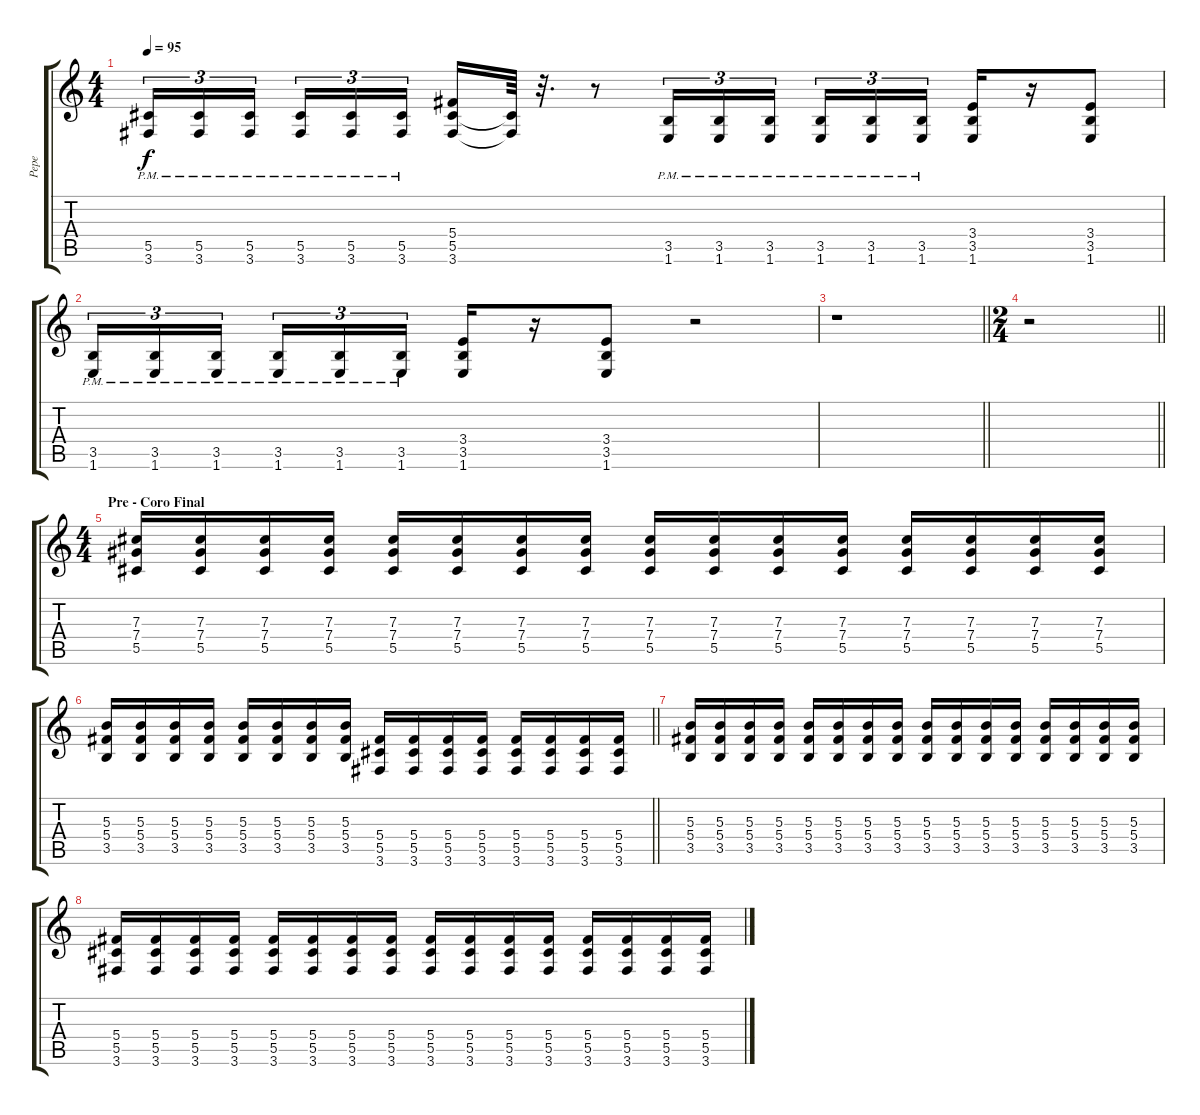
\track ("Pepe" "Pepe") {instrument distortionguitar}
\staff {score tabs}
\tuning (Eb4 Bb3 Gb3 Db3 Ab2 Eb2) {hide}
\ts (4 4)
\tempo 95
\clef g2
\ks c
(5.5{pm} 3.6{pm}).16{tu (3 2) dy f} (5.5{pm} 3.6{pm}).16{tu (3 2)} (5.5{pm} 3.6{pm}).16{tu (3 2)} (5.5{pm} 3.6{pm}).16{tu (3 2)} (5.5{pm} 3.6{pm}).16{tu (3 2)} (5.5{pm} 3.6{pm}).16{tu (3 2)} (5.4 5.5 3.6).16 (5.5{t} 3.6{t}).64 r.32{d} r.8 (3.5{pm} 1.6{pm}).16{tu (3 2)} (3.5{pm} 1.6{pm}).16{tu (3 2)} (3.5{pm} 1.6{pm}).16{tu (3 2)} (3.5{pm} 1.6{pm}).16{tu (3 2)} (3.5{pm} 1.6{pm}).16{tu (3 2)} (3.5{pm} 1.6{pm}).16{tu (3 2)} (3.4 3.5 1.6).16 r.16 (3.4 3.5 1.6).8 |
(3.5{pm} 1.6{pm}).16{tu (3 2)} (3.5{pm} 1.6{pm}).16{tu (3 2)} (3.5{pm} 1.6{pm}).16{tu (3 2)} (3.5{pm} 1.6{pm}).16{tu (3 2)} (3.5{pm} 1.6{pm}).16{tu (3 2)} (3.5{pm} 1.6{pm}).16{tu (3 2)} (3.4 3.5 1.6).16 r.16 (3.4 3.5 1.6).8 r.2 |
\barLineRight lightlight
r.1 |
\ts (2 4)
\barLineRight lightlight
r.2 |
\ts (4 4)
\section ("" "Pre - Coro Final")
(7.3 7.4 5.5).16{volume 12} (7.3 7.4 5.5).16 (7.3 7.4 5.5).16 (7.3 7.4 5.5).16 (7.3 7.4 5.5).16 (7.3 7.4 5.5).16 (7.3 7.4 5.5).16 (7.3 7.4 5.5).16 (7.3 7.4 5.5).16 (7.3 7.4 5.5).16 (7.3 7.4 5.5).16 (7.3 7.4 5.5).16 (7.3 7.4 5.5).16 (7.3 7.4 5.5).16 (7.3 7.4 5.5).16 (7.3 7.4 5.5).16 |
\barLineRight lightlight
(5.3 5.4 3.5).16 (5.3 5.4 3.5).16 (5.3 5.4 3.5).16 (5.3 5.4 3.5).16 (5.3 5.4 3.5).16 (5.3 5.4 3.5).16 (5.3 5.4 3.5).16 (5.3 5.4 3.5).16 (5.4 5.5 3.6).16 (5.4 5.5 3.6).16 (5.4 5.5 3.6).16 (5.4 5.5 3.6).16 (5.4 5.5 3.6).16 (5.4 5.5 3.6).16 (5.4 5.5 3.6).16 (5.4 5.5 3.6).16 |
(5.3 5.4 3.5).16 (5.3 5.4 3.5).16 (5.3 5.4 3.5).16 (5.3 5.4 3.5).16 (5.3 5.4 3.5).16 (5.3 5.4 3.5).16 (5.3 5.4 3.5).16 (5.3 5.4 3.5).16 (5.3 5.4 3.5).16 (5.3 5.4 3.5).16 (5.3 5.4 3.5).16 (5.3 5.4 3.5).16 (5.3 5.4 3.5).16 (5.3 5.4 3.5).16 (5.3 5.4 3.5).16 (5.3 5.4 3.5).16 |
(5.4 5.5 3.6).16 (5.4 5.5 3.6).16 (5.4 5.5 3.6).16 (5.4 5.5 3.6).16 (5.4 5.5 3.6).16 (5.4 5.5 3.6).16 (5.4 5.5 3.6).16 (5.4 5.5 3.6).16 (5.4 5.5 3.6).16 (5.4 5.5 3.6).16 (5.4 5.5 3.6).16 (5.4 5.5 3.6).16 (5.4 5.5 3.6).16 (5.4 5.5 3.6).16 (5.4 5.5 3.6).16 (5.4 5.5 3.6).16
